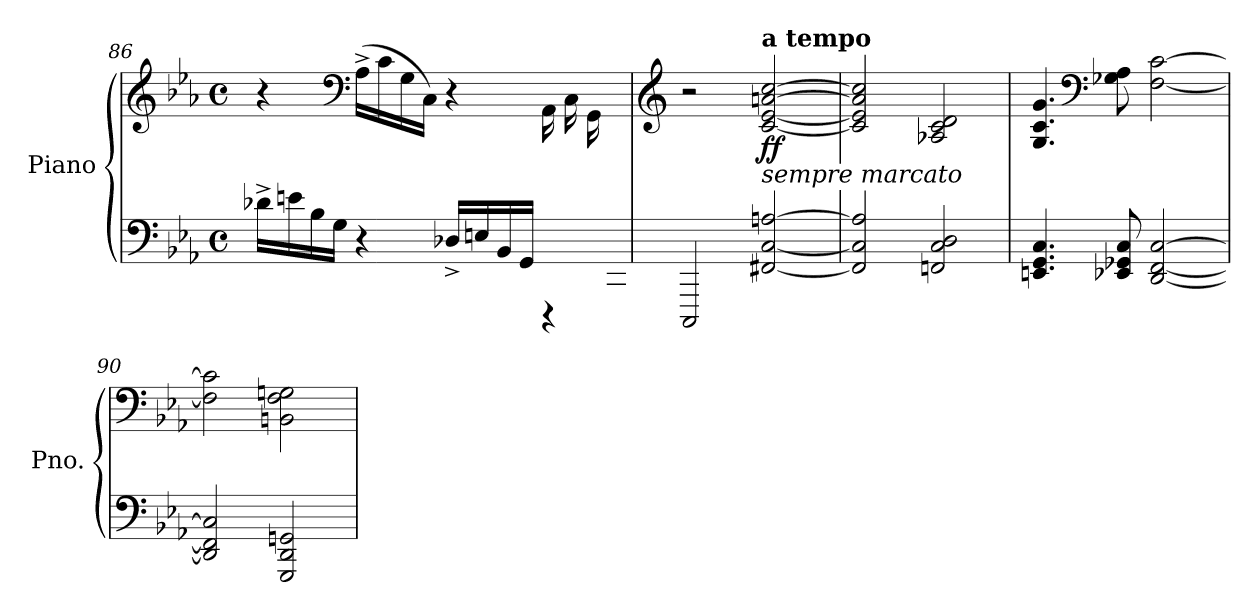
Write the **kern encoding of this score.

**kern	**kern	**dynam
*part1	*part1	*part1
*staff2	*staff1	*staff1/2
*I"Piano	*	*
*I'Pno.	*	*
*clefF4	*clefG2	*
*k[b-e-a-]	*k[b-e-a-]	*
*M4/4	*M4/4	*
*met(c)	*met(c)	*
=86	=86	=86
*^	*	*
2...ryy	16d-X^\LL	4r	.
.	16en\	.	.
.	16B-\	.	.
.	16G\JJ	.	.
*	*	*clefF4	*
.	4r	(16A-^\LL	.
.	.	16c\	.
.	.	16G\	.
.	.	16C\JJ)	.
.	16D-X^/LL	4r	.
.	16En/	.	.
.	16BB-/	.	.
.	16GG/JJ	.	.
.	4r	(16AA-\LL	.
.	.	16C\	.
.	.	16GG\	.
16CC/JJ	.	16ryy	.
*v	*v	*	*
!!LO:LB:g=z
=87	=87	=87
*	*clefG2	*
2CCC/)	2r	.
!	!LO:TX:a:B:t=a tempo	!
!LO:TX:a:i:t=sempre marcato	!	!
!	!	!LO:DY:b
[2FF#X/ [2C/ [2An/	[2c/ [2e-/ [2an/ [2cc/	ff
=88	=88	=88
2FF#/] 2C/] 2A/]	2c/] 2e-/] 2a/] 2cc/]	.
2FFn/ 2C/ 2D/	2A-X/ 2c/ 2d/	.
=89	=89	=89
4.EEn/ 4.GG/ 4.C/	4.G/ 4.c/ 4.g/	.
*	*clefF4	*
8EE-X/ 8GG-X/ 8C/	8G-X\ 8A-\	.
[2DD/ [2FF/ [2C/	[2F\ [2c\	.
=90	=90	=90
2DD/] 2FF/] 2C/]	2F\] 2c\]	.
2GGG/ 2DD/ 2GGn/	2BBn\ 2F\ 2Gn\	.
=	=	=
*-	*-	*-
